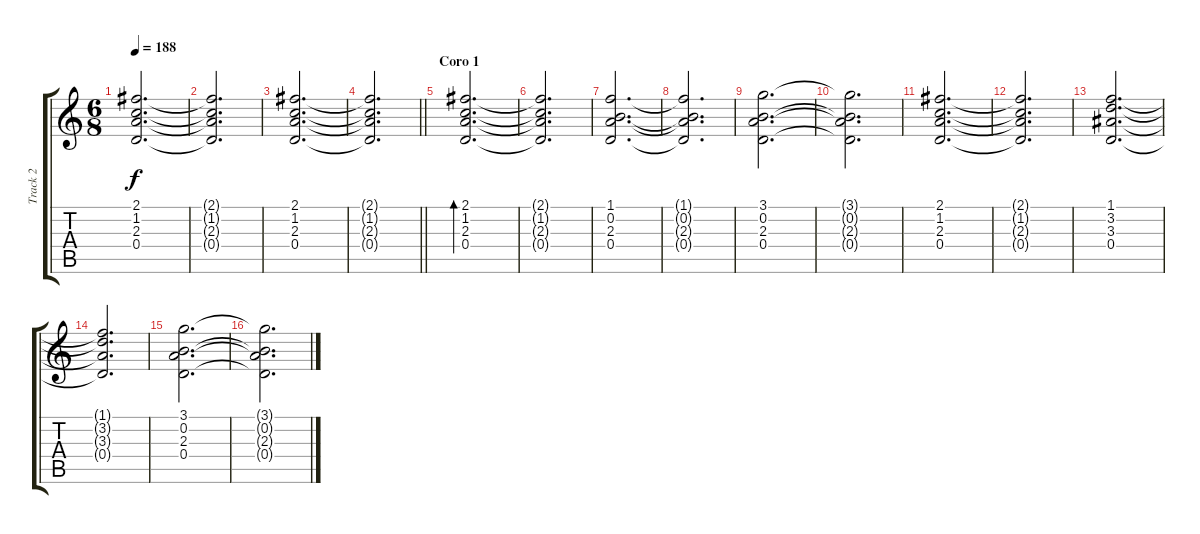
\track ("Track 2" "Track 2") {instrument electricguitarclean}
\staff {score tabs}
\tuning (E4 B3 G3 D3 A2 E2) {hide}
\ts (6 8)
\tempo 188
\clef g2
\ks c
(2.1 1.2 2.3 0.4).2{d dy f} |
(2.1{t} 1.2{t} 2.3{t} 0.4{t}).2{d} |
(2.1 1.2 2.3 0.4).2{d} |
\barLineRight lightlight
(2.1{t} 1.2{t} 2.3{t} 0.4{t}).2{d} |
\section ("" "Coro 1")
(2.1 1.2 2.3 0.4).2{d bd 120 volume 12 instrument sitar} |
(2.1{t} 1.2{t} 2.3{t} 0.4{t}).2{d} |
(1.1 0.2 2.3 0.4).2{d} |
(1.1{t} 0.2{t} 2.3{t} 0.4{t}).2{d} |
(3.1 0.2 2.3 0.4).2{d} |
(3.1{t} 0.2{t} 2.3{t} 0.4{t}).2{d} |
(2.1 1.2 2.3 0.4).2{d} |
(2.1{t} 1.2{t} 2.3{t} 0.4{t}).2{d} |
(1.1 3.2 3.3 0.4).2{d} |
(1.1{t} 3.2{t} 3.3{t} 0.4{t}).2{d} |
(3.1 0.2 2.3 0.4).2{d} |
(3.1{t} 0.2{t} 2.3{t} 0.4{t}).2{d}
